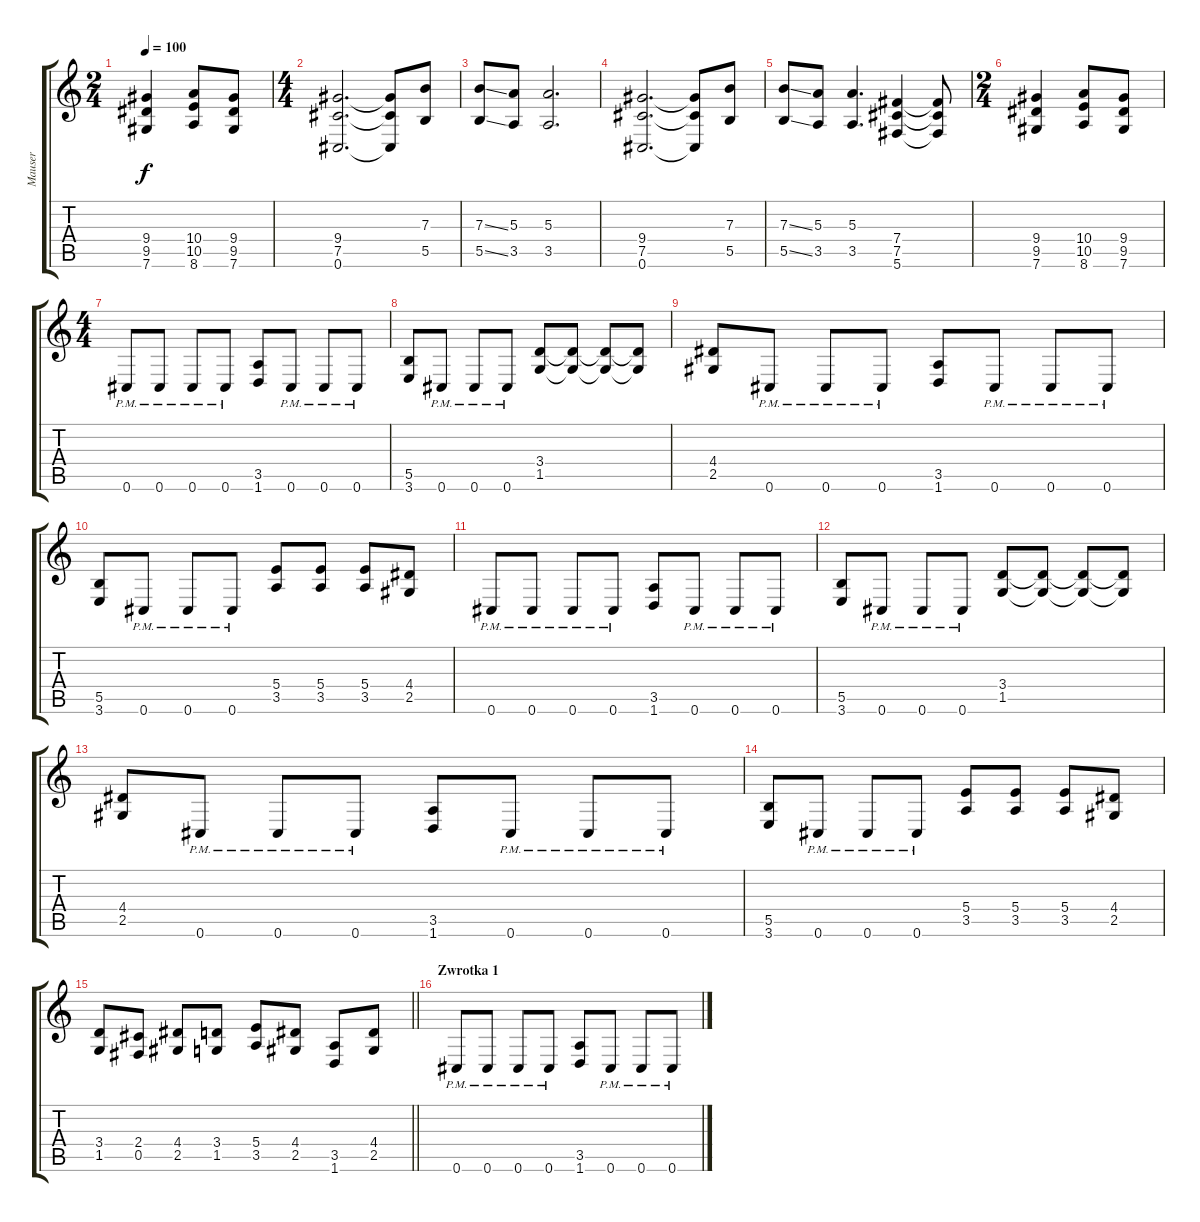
\track ("Mauser" "Mauser") {instrument distortionguitar}
\staff {score tabs}
\tuning (Db4 Ab3 E3 B2 Gb2 Db2) {hide}
\ts (2 4)
\tempo 100
\clef g2
\ks c
(9.4 9.5 7.6).4{dy f} (10.4 10.5 8.6).8 (9.4 9.5 7.6).8 |
\ts (4 4)
(9.4 7.5 0.6).2{d} (9.4{t} 7.5{t} 0.6{t}).8 (7.3 5.5).8 |
(7.3{ss} 5.5{ss}).8 (5.3 3.5).8 (5.3 3.5).2{d} |
(9.4 7.5 0.6).2{d} (9.4{t} 7.5{t} 0.6{t}).8 (7.3 5.5).8 |
(7.3{ss} 5.5{ss}).8 (5.3 3.5).8 (5.3 3.5).4{d} (7.4 7.5 5.6).4 (7.4{t} 7.5{t} 5.6{t}).8 |
\ts (2 4)
(9.4 9.5 7.6).4 (10.4 10.5 8.6).8 (9.4 9.5 7.6).8 |
\ts (4 4)
0.6{pm}.8 0.6{pm}.8 0.6{pm}.8 0.6{pm}.8 (3.5 1.6).8 0.6{pm}.8 0.6{pm}.8 0.6{pm}.8 |
(5.5 3.6).8 0.6{pm}.8 0.6{pm}.8 0.6{pm}.8 (3.4 1.5).8 (3.4{t} 1.5{t}).8 (3.4{t} 1.5{t}).8 (3.4{t} 1.5{t}).8 |
(4.4 2.5).8 0.6{pm}.8 0.6{pm}.8 0.6{pm}.8 (3.5 1.6).8 0.6{pm}.8 0.6{pm}.8 0.6{pm}.8 |
(5.5 3.6).8 0.6{pm}.8 0.6{pm}.8 0.6{pm}.8 (5.4 3.5).8 (5.4 3.5).8 (5.4 3.5).8 (4.4 2.5).8 |
0.6{pm}.8 0.6{pm}.8 0.6{pm}.8 0.6{pm}.8 (3.5 1.6).8 0.6{pm}.8 0.6{pm}.8 0.6{pm}.8 |
(5.5 3.6).8 0.6{pm}.8 0.6{pm}.8 0.6{pm}.8 (3.4 1.5).8 (3.4{t} 1.5{t}).8 (3.4{t} 1.5{t}).8 (3.4{t} 1.5{t}).8 |
(4.4 2.5).8 0.6{pm}.8 0.6{pm}.8 0.6{pm}.8 (3.5 1.6).8 0.6{pm}.8 0.6{pm}.8 0.6{pm}.8 |
(5.5 3.6).8 0.6{pm}.8 0.6{pm}.8 0.6{pm}.8 (5.4 3.5).8 (5.4 3.5).8 (5.4 3.5).8 (4.4 2.5).8 |
\barLineRight lightlight
(3.4 1.5).8 (2.4 0.5).8 (4.4 2.5).8 (3.4 1.5).8 (5.4 3.5).8 (4.4 2.5).8 (3.5 1.6).8 (4.4 2.5).8 |
\section ("" "Zwrotka 1")
0.6{pm}.8 0.6{pm}.8 0.6{pm}.8 0.6{pm}.8 (3.5 1.6).8 0.6{pm}.8 0.6{pm}.8 0.6{pm}.8
